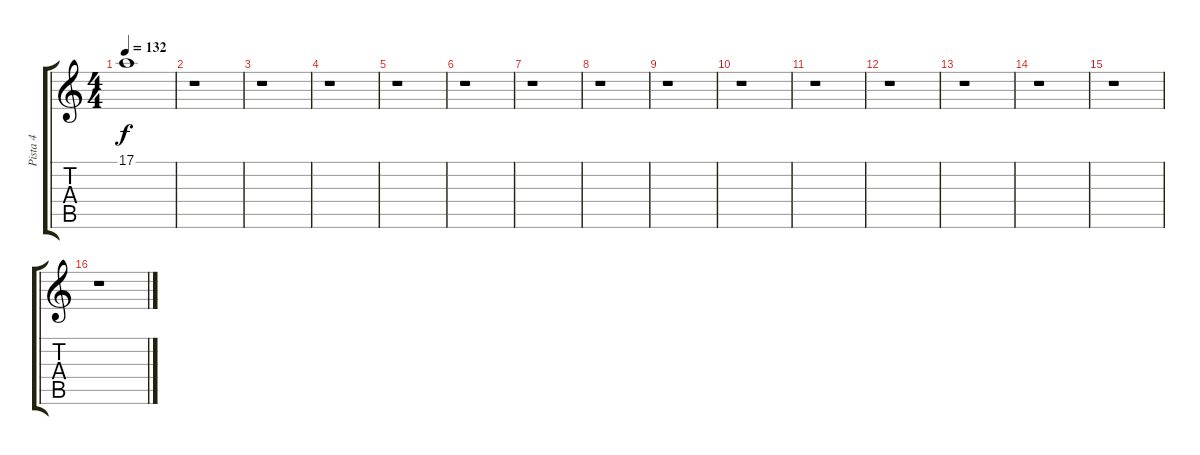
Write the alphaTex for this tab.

\track ("Pista 4" "Pista 4") {instrument vibraphone}
\staff {score tabs}
\tuning (E4 B3 G3 D3 A2 E2) {hide}
\ts (4 4)
\tempo 132
\clef g2
\ks c
17.1{t}.1{dy f} |
r.1 |
r.1 |
r.1 |
r.1 |
r.1 |
r.1 |
r.1 |
r.1 |
r.1 |
r.1 |
r.1 |
r.1 |
r.1 |
r.1 |
r.1
